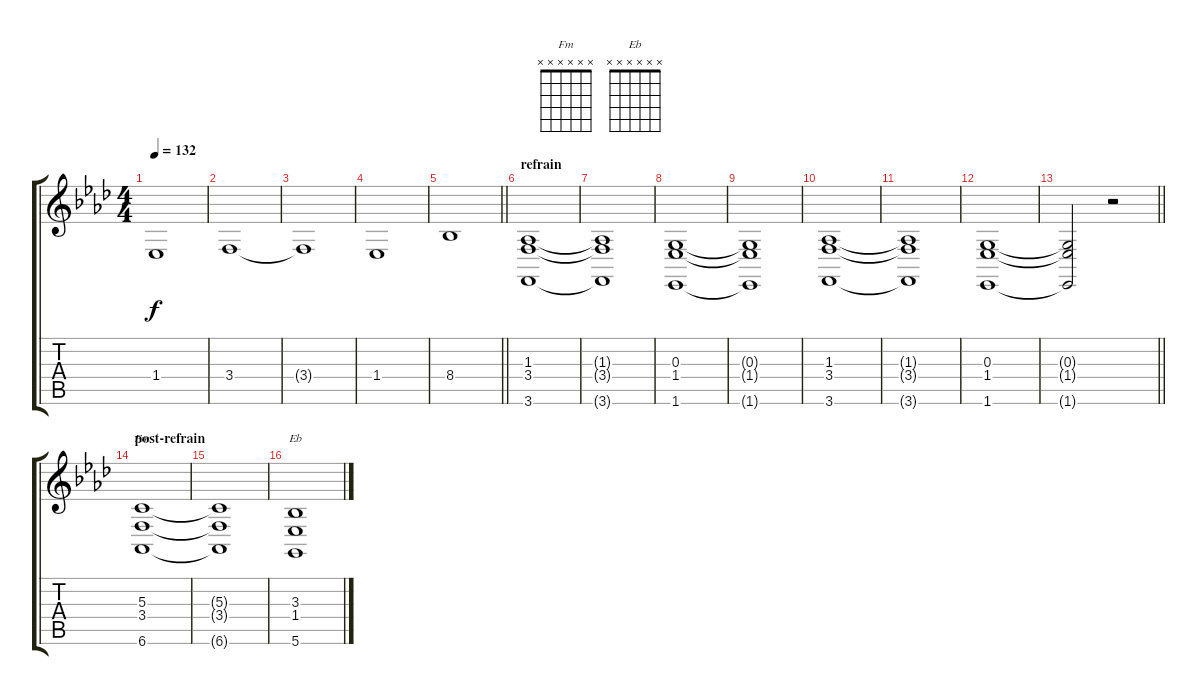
\track "" {instrument pad2warm}
\staff {score tabs}
\tuning (E4 B3 G3 D3 A2 D2) {hide}
\chord ("Fm" x x x x x x)
\chord ("Eb" x x x x x x)
\ts (4 4)
\tempo 132
\clef g2
\ks fminor
1.4{t}.1{dy f} |
3.4.1 |
3.4{t}.1 |
1.4.1 |
\barLineRight lightlight
8.4.1 |
\section ("" "refrain")
(1.3 3.4 3.6).1 |
(1.3{t} 3.4{t} 3.6{t}).1 |
(0.3 1.4 1.6).1 |
(0.3{t} 1.4{t} 1.6{t}).1 |
(1.3 3.4 3.6).1 |
(1.3{t} 3.4{t} 3.6{t}).1 |
(0.3 1.4 1.6).1 |
\barLineRight lightlight
(0.3{t} 1.4{t} 1.6{t}).2 r.2 |
\section ("" "post-refrain")
(5.3 3.4 6.6).1{ch "Fm"} |
(5.3{t} 3.4{t} 6.6{t}).1 |
(3.3 1.4 5.6).1{ch "Eb"}
